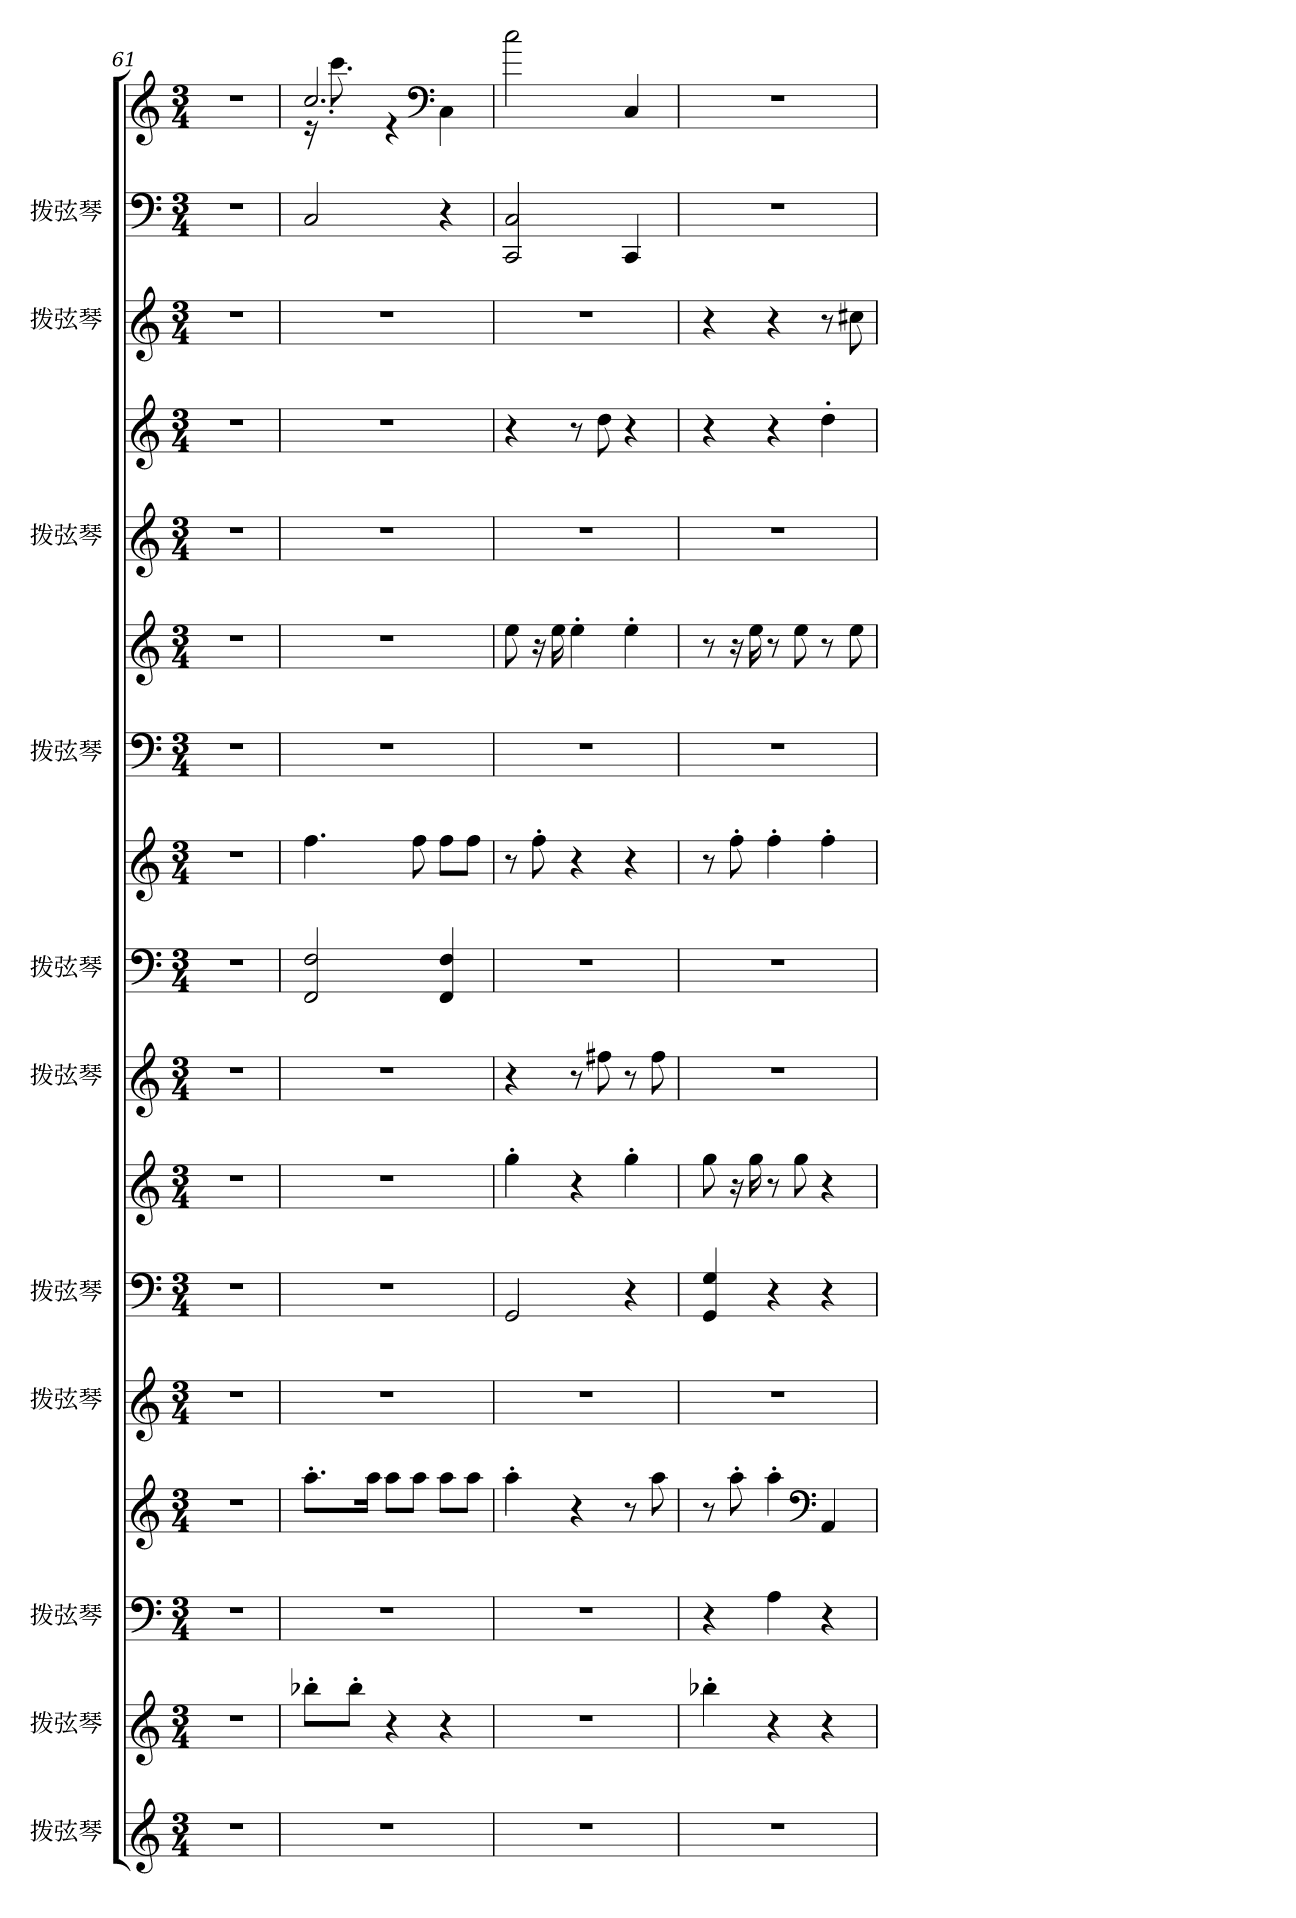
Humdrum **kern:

**kern	**kern	**kern	**kern	**kern	**kern	**kern	**kern	**kern	**kern	**kern	**kern	**kern	**kern	**kern	**kern	**kern
*part11	*part10	*part9	*part9	*part8	*part7	*part7	*part6	*part5	*part5	*part4	*part4	*part3	*part3	*part2	*part1	*part1
*staff17	*staff16	*staff15	*staff14	*staff13	*staff12	*staff11	*staff10	*staff9	*staff8	*staff7	*staff6	*staff5	*staff4	*staff3	*staff2	*staff1
*I"拨弦琴	*I"拨弦琴	*I"拨弦琴	*	*I"拨弦琴	*I"拨弦琴	*	*I"拨弦琴	*I"拨弦琴	*	*I"拨弦琴	*	*I"拨弦琴	*	*I"拨弦琴	*I"拨弦琴	*
*clefG2	*clefG2	*clefF4	*clefG2	*clefG2	*clefF4	*clefG2	*clefG2	*clefF4	*clefG2	*clefF4	*clefG2	*clefG2	*clefG2	*clefG2	*clefF4	*clefG2
*k[]	*k[]	*k[]	*k[]	*k[]	*k[]	*k[]	*k[]	*k[]	*k[]	*k[]	*k[]	*k[]	*k[]	*k[]	*k[]	*k[]
*M3/4	*M3/4	*M3/4	*M3/4	*M3/4	*M3/4	*M3/4	*M3/4	*M3/4	*M3/4	*M3/4	*M3/4	*M3/4	*M3/4	*M3/4	*M3/4	*M3/4
=61	=61	=61	=61	=61	=61	=61	=61	=61	=61	=61	=61	=61	=61	=61	=61	=61
2.r	2.r	2.r	2.r	2.r	2.r	2.r	2.r	2.r	2.r	2.r	2.r	2.r	2.r	2.r	2.r	2.r
=62	=62	=62	=62	=62	=62	=62	=62	=62	=62	=62	=62	=62	=62	=62	=62	=62
*	*	*	*	*	*	*	*	*	*	*	*	*	*	*	*	*^
2.r	8bb-X'\L	2.r	8.aa'\L	2.r	2.r	2.r	2.r	2FF/ 2F/	4.ff\	2.r	2.r	2.r	2.r	2.r	2C/	2.cc/	16r
.	.	.	.	.	.	.	.	.	.	.	.	.	.	.	.	.	8.ccc'\
.	8bb-'\J	.	.	.	.	.	.	.	.	.	.	.	.	.	.	.	.
.	.	.	16aa\Jk	.	.	.	.	.	.	.	.	.	.	.	.	.	.
.	4r	.	8aa\L	.	.	.	.	.	.	.	.	.	.	.	.	.	4r
.	.	.	8aa\J	.	.	.	.	.	8ff\	.	.	.	.	.	.	.	.
*	*	*	*	*	*	*	*	*	*	*	*	*	*	*	*	*clefF4	*
.	4r	.	8aa\L	.	.	.	.	4FF/ 4F/	8ff\L	.	.	.	.	.	4r	.	4C\
.	.	.	8aa\J	.	.	.	.	.	8ff\J	.	.	.	.	.	.	.	.
*	*	*	*	*	*	*	*	*	*	*	*	*	*	*	*	*v	*v
=63	=63	=63	=63	=63	=63	=63	=63	=63	=63	=63	=63	=63	=63	=63	=63	=63
2.r	2.r	2.r	4aa'\	2.r	2GG/	4gg'\	4r	2.r	8r	2.r	8ee\	2.r	4r	2.r	2CC/ 2C/	2cc\
.	.	.	.	.	.	.	.	.	8ff'\	.	16r	.	.	.	.	.
.	.	.	.	.	.	.	.	.	.	.	16ee\	.	.	.	.	.
.	.	.	4r	.	.	4r	8r	.	4r	.	4ee'\	.	8r	.	.	.
.	.	.	.	.	.	.	8ff#X\	.	.	.	.	.	8dd\	.	.	.
.	.	.	8r	.	4r	4gg'\	8r	.	4r	.	4ee'\	.	4r	.	4CC/	4C/
.	.	.	8aa\	.	.	.	8ff#\	.	.	.	.	.	.	.	.	.
!!LO:PB:g=z
=64	=64	=64	=64	=64	=64	=64	=64	=64	=64	=64	=64	=64	=64	=64	=64	=64
2.r	4bb-X'\	4r	8r	2.r	4GG/ 4G/	8gg\	2.r	2.r	8r	2.r	8r	2.r	4r	4r	2.r	2.r
.	.	.	8aa'\	.	.	16r	.	.	8ff'\	.	16r	.	.	.	.	.
.	.	.	.	.	.	16gg\	.	.	.	.	16ee\	.	.	.	.	.
.	4r	4A\	4aa'\	.	4r	8r	.	.	4ff'\	.	8r	.	4r	4r	.	.
.	.	.	.	.	.	8gg\	.	.	.	.	8ee\	.	.	.	.	.
*	*	*	*clefF4	*	*	*	*	*	*	*	*	*	*	*	*	*
.	4r	4r	4AA/	.	4r	4r	.	.	4ff'\	.	8r	.	4dd'\	8r	.	.
.	.	.	.	.	.	.	.	.	.	.	8ee\	.	.	8cc#X\	.	.
=	=	=	=	=	=	=	=	=	=	=	=	=	=	=	=	=
*-	*-	*-	*-	*-	*-	*-	*-	*-	*-	*-	*-	*-	*-	*-	*-	*-
